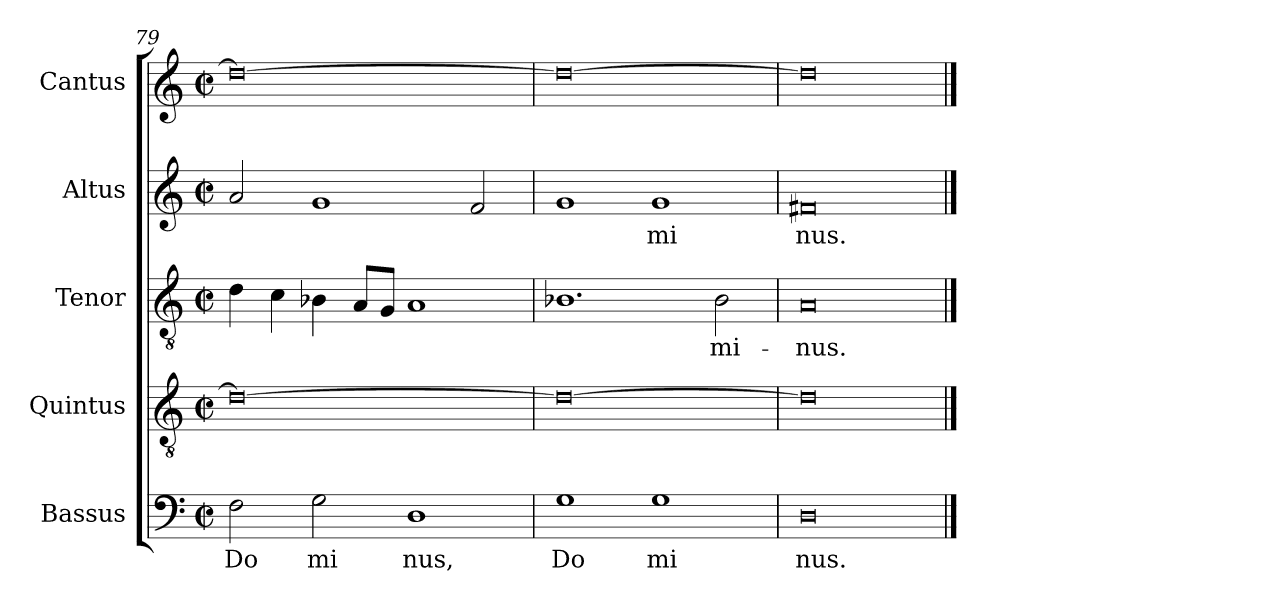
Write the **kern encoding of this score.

**kern	**text	**kern	**text	**kern	**text	**kern	**text	**kern	**text
*part5	*part5	*part4	*part4	*part3	*part3	*part2	*part2	*part1	*part1
*staff5	*staff5	*staff4	*staff4	*staff3	*staff3	*staff2	*staff2	*staff1	*staff1
*I"Bassus	*	*I"Quintus	*	*I"Tenor	*	*I"Altus	*	*I"Cantus	*
*clefF4	*	*clefGv2	*	*clefGv2	*	*clefG2	*	*clefG2	*
*k[]	*	*k[]	*	*k[]	*	*k[]	*	*k[]	*
*C:	*	*C:	*	*C:	*	*C:	*	*C:	*
*M2/2	*	*M2/2	*	*M2/2	*	*M2/2	*	*M2/2	*
*met(c|)	*	*met(c|)	*	*met(c|)	*	*met(c|)	*	*met(c|)	*
=79	=79	=79	=79	=79	=79	=79	=79	=79	=79
!	!LO:LY:b:cj	!	!LO:LY:b:cj	!	!LO:LY:b:cj	!	!LO:LY:b:cj	!	!LO:LY:b:cj
2F\	Do	0d_>	.	4d\	--	2a/	.	0dd_>	.
!	!	!	!	!	!LO:LY:b:cj	!	!	!	!
.	.	.	.	4c\	--	.	.	.	.
!	!LO:LY:b:cj	!	!	!	!LO:LY:b:cj	!	!LO:LY:b:cj	!	!
2G\	mi	.	.	4B-X\	--	1g	.	.	.
!	!	!	!	!	!LO:LY:b:cj	!	!	!	!
.	.	.	.	8A/L	--	.	.	.	.
!	!	!	!	!	!LO:LY:b:cj	!	!	!	!
.	.	.	.	8G/J	--	.	.	.	.
!	!LO:LY:b:cj	!	!	!	!LO:LY:b:cj	!	!	!	!
1D	nus,	.	.	1A	--	.	.	.	.
!	!	!	!	!	!	!	!LO:LY:b:cj	!	!
.	.	.	.	.	.	2f/	.	.	.
=80	=80	=80	=80	=80	=80	=80	=80	=80	=80
!	!LO:LY:b:cj	!	!LO:LY:b:cj	!	!LO:LY:b:cj	!	!LO:LY:b:cj	!	!LO:LY:b:cj
1G	Do	0d_>	.	1.B-X	--	1g	.	0dd_>	.
!	!LO:LY:b:cj	!	!	!	!	!	!LO:LY:b:cj	!	!
1G	mi	.	.	.	.	1g	mi	.	.
!	!	!	!	!	!LO:LY:b:cj	!	!	!	!
.	.	.	.	2B-\	-mi-	.	.	.	.
=81	=81	=81	=81	=81	=81	=81	=81	=81	=81
!	!LO:LY:b:cj	!	!LO:LY:b:cj	!	!LO:LY:b:cj	!	!LO:LY:b:cj	!	!LO:LY:b:cj
0D	nus.	0d]	.	0A	-nus.	0f#X	nus.	0dd]	.
==	==	==	==	==	==	==	==	==	==
*-	*-	*-	*-	*-	*-	*-	*-	*-	*-
